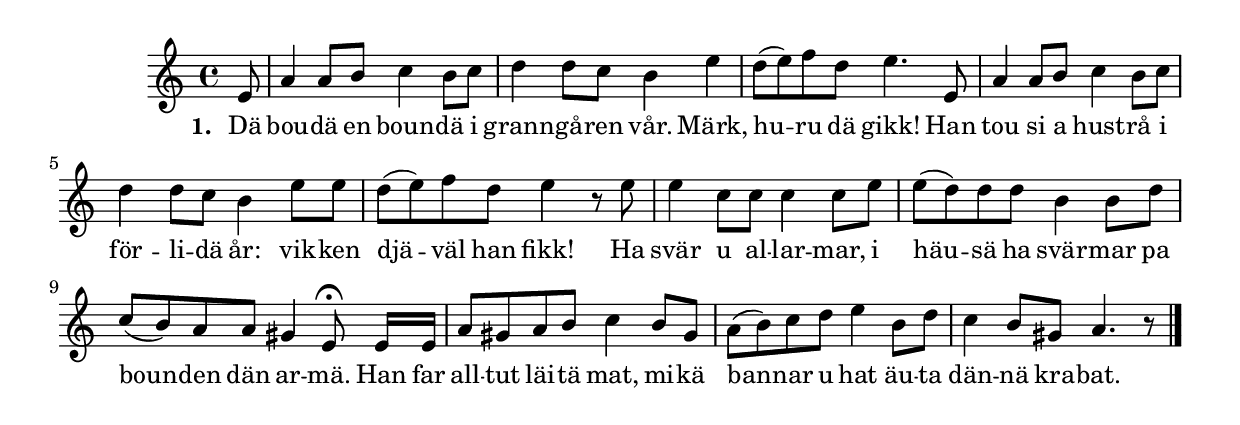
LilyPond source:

{
\time 4/4
\key a \minor
\partial 8

 e'8  | 
 a'4 a'8 b' c''4 b'8 c''  | 
 d''4 d''8 c'' b'4 e''  | 
 d''8-( e''-) f'' d'' e''4. e'8  | 
 a'4 a'8 b' c''4 b'8 c''  | 
 d''4 d''8 c'' b'4 e''8 e''  | 
 d''-( e''-) f'' d'' e''4 r8 e''  | 
 e''4 c''8 c'' c''4 c''8 e''  | 
 e''-( d''-) d'' d'' b'4 b'8 d''  | 
 c''-( b'-) a' a' gis'4 e'8-\fermata\noBeam e'16 e'  | 
 a'8 gis' a' b' c''4 b'8 gis'  | 
 a'-( b'-) c'' d'' e''4 b'8 d''  | 
 c''4 b'8 gis' a'4. r8 \bar "|."
 }
 \addlyrics {
     \set stanza = #"1. "
     Dä bou -- dä en boun -- dä i grann -- gå -- ren vår. Märk,
     hu --  -- ru dä gikk! Han tou si a hust -- rå i för -- li -- dä år: vik -- ken
     djä -- väl han fikk! Ha svär u al -- lar -- mar, i
     häu --  -- sä ha svär -- mar pa boun --  -- den dän ar -- mä. Han far
     all -- tut läi -- tä mat, mi -- kä ban --  -- nar u hat äu -- ta dän -- nä kra -- bat.
}
